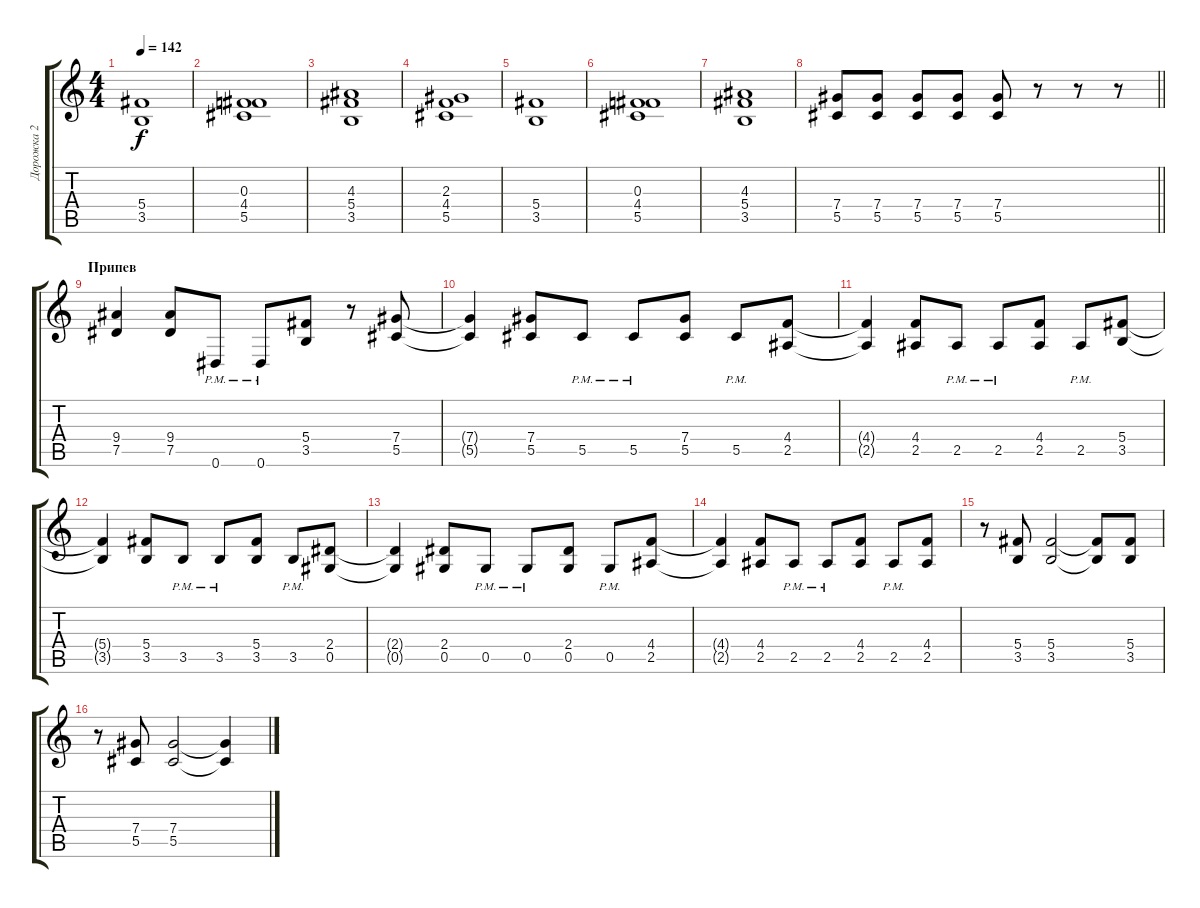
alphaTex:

\track ("Дорожка 2" "Дорожка 2") {instrument distortionguitar}
\staff {score tabs}
\tuning (Eb4 Bb3 Gb3 Db3 Ab2 Eb2) {hide}
\ts (4 4)
\tempo 142
\clef g2
\ks c
(5.4 3.5).1{dy f} |
(0.3 4.4 5.5).1 |
(4.3 5.4 3.5).1 |
(2.3 4.4 5.5).1 |
(5.4 3.5).1 |
(0.3 4.4 5.5).1 |
(4.3 5.4 3.5).1 |
\barLineRight lightlight
(7.4 5.5).8 (7.4 5.5).8 (7.4 5.5).8 (7.4 5.5).8 (7.4 5.5).8 r.8 r.8 r.8 |
\section ("" "Припев")
(9.4 7.5).4 (9.4 7.5).8 0.6{pm}.8 0.6{pm}.8 (5.4 3.5).8 r.8 (7.4 5.5).8 |
(7.4{t} 5.5{t}).4 (7.4 5.5).8 5.5{pm}.8 5.5{pm}.8 (7.4 5.5).8 5.5{pm}.8 (4.4 2.5).8 |
(4.4{t} 2.5{t}).4 (4.4 2.5).8 2.5{pm}.8 2.5{pm}.8 (4.4 2.5).8 2.5{pm}.8 (5.4 3.5).8 |
(5.4{t} 3.5{t}).4 (5.4 3.5).8 3.5{pm}.8 3.5{pm}.8 (5.4 3.5).8 3.5{pm}.8 (2.4 0.5).8 |
(2.4{t} 0.5{t}).4 (2.4 0.5).8 0.5{pm}.8 0.5{pm}.8 (2.4 0.5).8 0.5{pm}.8 (4.4 2.5).8 |
(4.4{t} 2.5{t}).4 (4.4 2.5).8 2.5{pm}.8 2.5{pm}.8 (4.4 2.5).8 2.5{pm}.8 (4.4 2.5).8 |
r.8 (5.4 3.5).8 (5.4 3.5).2 (5.4{t} 3.5{t}).8 (5.4 3.5).8 |
r.8 (7.4 5.5).8 (7.4 5.5).2 (7.4{t} 5.5{t}).4
